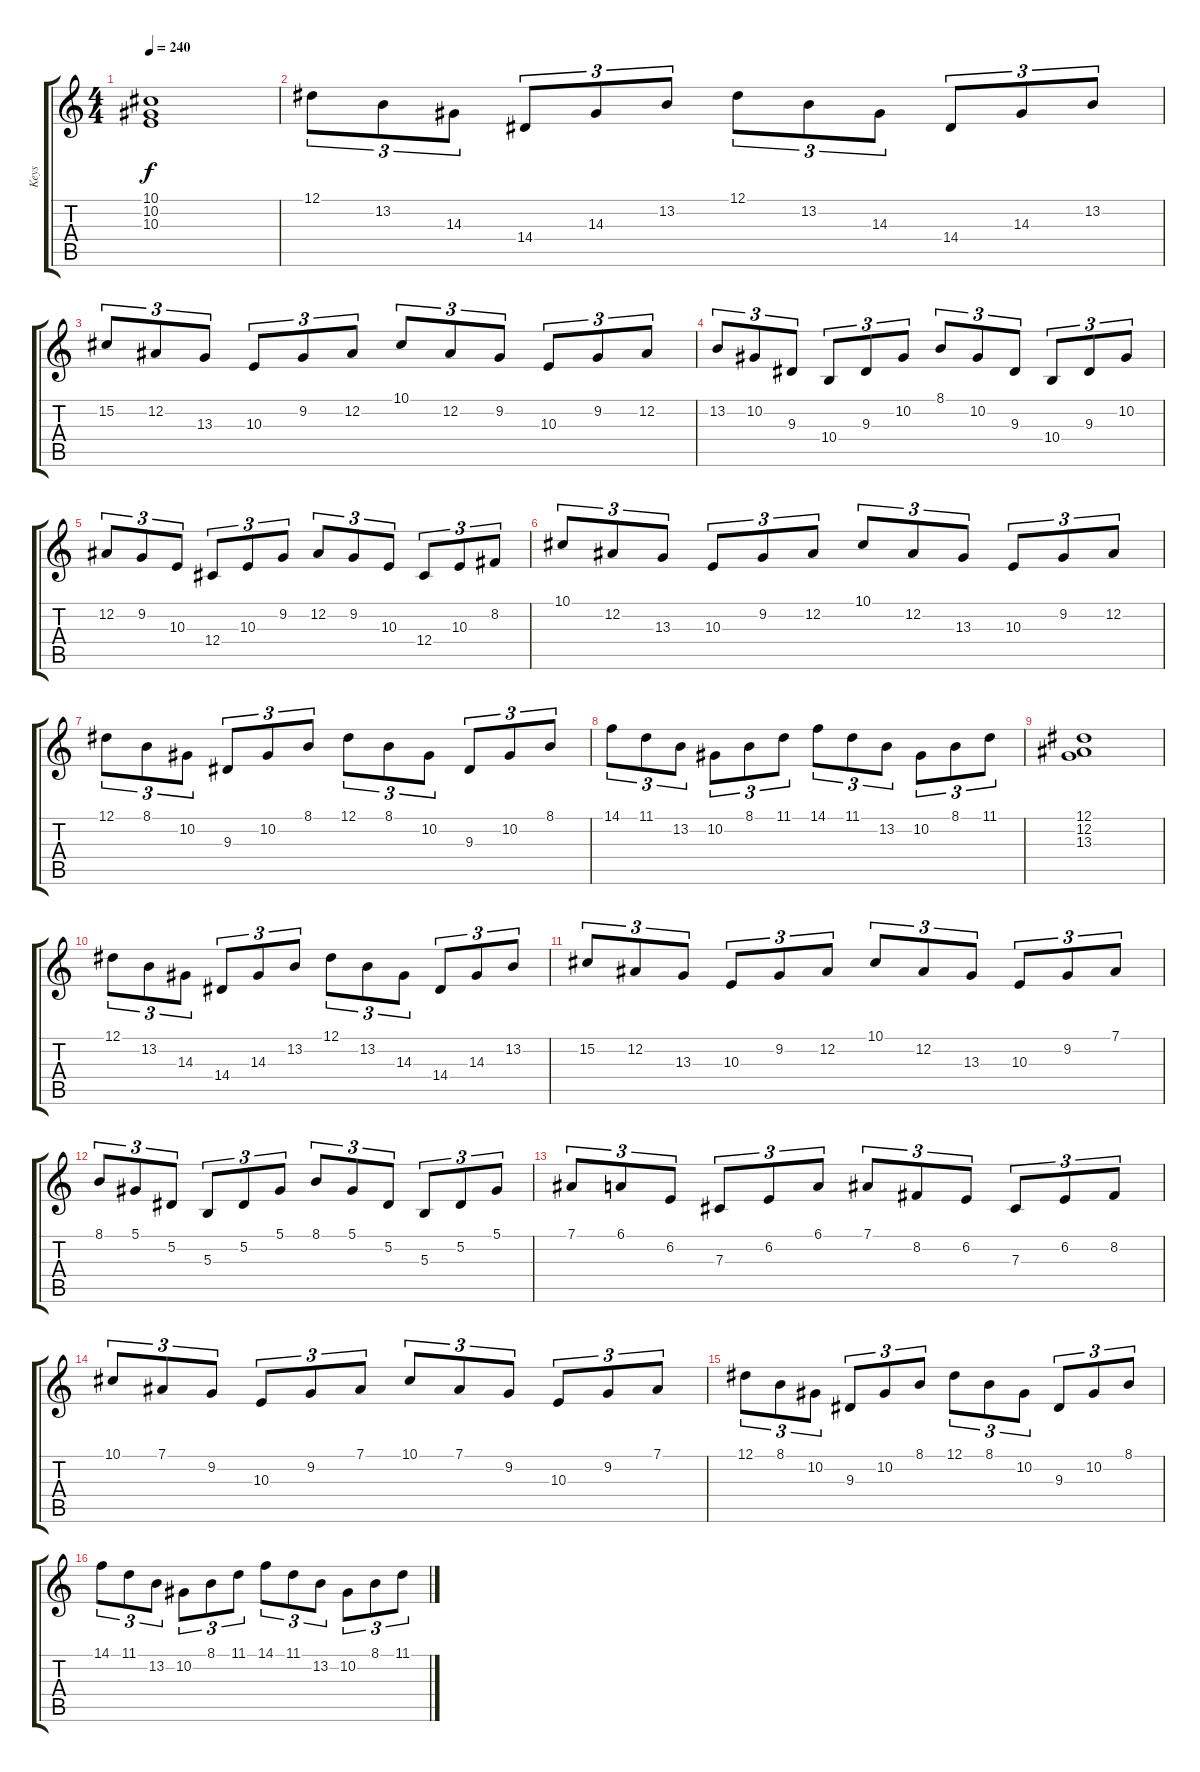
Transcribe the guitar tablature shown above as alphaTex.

\track ("Keys" "Keys") {instrument rockorgan}
\staff {score tabs}
\tuning (Eb4 Bb3 Gb3 Db3 Ab2 Eb2) {hide}
\ts (4 4)
\tempo 240
\clef g2
\ks c
(10.1{t} 10.2{t} 10.3{t}).1{dy f} |
12.1.8{tu (3 2)} 13.2.8{tu (3 2)} 14.3.8{tu (3 2)} 14.4.8{tu (3 2)} 14.3.8{tu (3 2)} 13.2.8{tu (3 2)} 12.1.8{tu (3 2)} 13.2.8{tu (3 2)} 14.3.8{tu (3 2)} 14.4.8{tu (3 2)} 14.3.8{tu (3 2)} 13.2.8{tu (3 2)} |
15.2.8{tu (3 2)} 12.2.8{tu (3 2)} 13.3.8{tu (3 2)} 10.3.8{tu (3 2)} 9.2.8{tu (3 2)} 12.2.8{tu (3 2)} 10.1.8{tu (3 2)} 12.2.8{tu (3 2)} 9.2.8{tu (3 2)} 10.3.8{tu (3 2)} 9.2.8{tu (3 2)} 12.2.8{tu (3 2)} |
13.2.8{tu (3 2)} 10.2.8{tu (3 2)} 9.3.8{tu (3 2)} 10.4.8{tu (3 2)} 9.3.8{tu (3 2)} 10.2.8{tu (3 2)} 8.1.8{tu (3 2)} 10.2.8{tu (3 2)} 9.3.8{tu (3 2)} 10.4.8{tu (3 2)} 9.3.8{tu (3 2)} 10.2.8{tu (3 2)} |
12.2.8{tu (3 2)} 9.2.8{tu (3 2)} 10.3.8{tu (3 2)} 12.4.8{tu (3 2)} 10.3.8{tu (3 2)} 9.2.8{tu (3 2)} 12.2.8{tu (3 2)} 9.2.8{tu (3 2)} 10.3.8{tu (3 2)} 12.4.8{tu (3 2)} 10.3.8{tu (3 2)} 8.2.8{tu (3 2)} |
10.1.8{tu (3 2)} 12.2.8{tu (3 2)} 13.3.8{tu (3 2)} 10.3.8{tu (3 2)} 9.2.8{tu (3 2)} 12.2.8{tu (3 2)} 10.1.8{tu (3 2)} 12.2.8{tu (3 2)} 13.3.8{tu (3 2)} 10.3.8{tu (3 2)} 9.2.8{tu (3 2)} 12.2.8{tu (3 2)} |
12.1.8{tu (3 2)} 8.1.8{tu (3 2)} 10.2.8{tu (3 2)} 9.3.8{tu (3 2)} 10.2.8{tu (3 2)} 8.1.8{tu (3 2)} 12.1.8{tu (3 2)} 8.1.8{tu (3 2)} 10.2.8{tu (3 2)} 9.3.8{tu (3 2)} 10.2.8{tu (3 2)} 8.1.8{tu (3 2)} |
14.1.8{tu (3 2)} 11.1.8{tu (3 2)} 13.2.8{tu (3 2)} 10.2.8{tu (3 2)} 8.1.8{tu (3 2)} 11.1.8{tu (3 2)} 14.1.8{tu (3 2)} 11.1.8{tu (3 2)} 13.2.8{tu (3 2)} 10.2.8{tu (3 2)} 8.1.8{tu (3 2)} 11.1.8{tu (3 2)} |
(12.1 12.2 13.3).1 |
12.1.8{tu (3 2)} 13.2.8{tu (3 2)} 14.3.8{tu (3 2)} 14.4.8{tu (3 2)} 14.3.8{tu (3 2)} 13.2.8{tu (3 2)} 12.1.8{tu (3 2)} 13.2.8{tu (3 2)} 14.3.8{tu (3 2)} 14.4.8{tu (3 2)} 14.3.8{tu (3 2)} 13.2.8{tu (3 2)} |
15.2.8{tu (3 2)} 12.2.8{tu (3 2)} 13.3.8{tu (3 2)} 10.3.8{tu (3 2)} 9.2.8{tu (3 2)} 12.2.8{tu (3 2)} 10.1.8{tu (3 2)} 12.2.8{tu (3 2)} 13.3.8{tu (3 2)} 10.3.8{tu (3 2)} 9.2.8{tu (3 2)} 7.1.8{tu (3 2)} |
8.1.8{tu (3 2)} 5.1.8{tu (3 2)} 5.2.8{tu (3 2)} 5.3.8{tu (3 2)} 5.2.8{tu (3 2)} 5.1.8{tu (3 2)} 8.1.8{tu (3 2)} 5.1.8{tu (3 2)} 5.2.8{tu (3 2)} 5.3.8{tu (3 2)} 5.2.8{tu (3 2)} 5.1.8{tu (3 2)} |
7.1.8{tu (3 2)} 6.1.8{tu (3 2)} 6.2.8{tu (3 2)} 7.3.8{tu (3 2)} 6.2.8{tu (3 2)} 6.1.8{tu (3 2)} 7.1.8{tu (3 2)} 8.2.8{tu (3 2)} 6.2.8{tu (3 2)} 7.3.8{tu (3 2)} 6.2.8{tu (3 2)} 8.2.8{tu (3 2)} |
10.1.8{tu (3 2)} 7.1.8{tu (3 2)} 9.2.8{tu (3 2)} 10.3.8{tu (3 2)} 9.2.8{tu (3 2)} 7.1.8{tu (3 2)} 10.1.8{tu (3 2)} 7.1.8{tu (3 2)} 9.2.8{tu (3 2)} 10.3.8{tu (3 2)} 9.2.8{tu (3 2)} 7.1.8{tu (3 2)} |
12.1.8{tu (3 2)} 8.1.8{tu (3 2)} 10.2.8{tu (3 2)} 9.3.8{tu (3 2)} 10.2.8{tu (3 2)} 8.1.8{tu (3 2)} 12.1.8{tu (3 2)} 8.1.8{tu (3 2)} 10.2.8{tu (3 2)} 9.3.8{tu (3 2)} 10.2.8{tu (3 2)} 8.1.8{tu (3 2)} |
14.1.8{tu (3 2)} 11.1.8{tu (3 2)} 13.2.8{tu (3 2)} 10.2.8{tu (3 2)} 8.1.8{tu (3 2)} 11.1.8{tu (3 2)} 14.1.8{tu (3 2)} 11.1.8{tu (3 2)} 13.2.8{tu (3 2)} 10.2.8{tu (3 2)} 8.1.8{tu (3 2)} 11.1.8{tu (3 2)}
